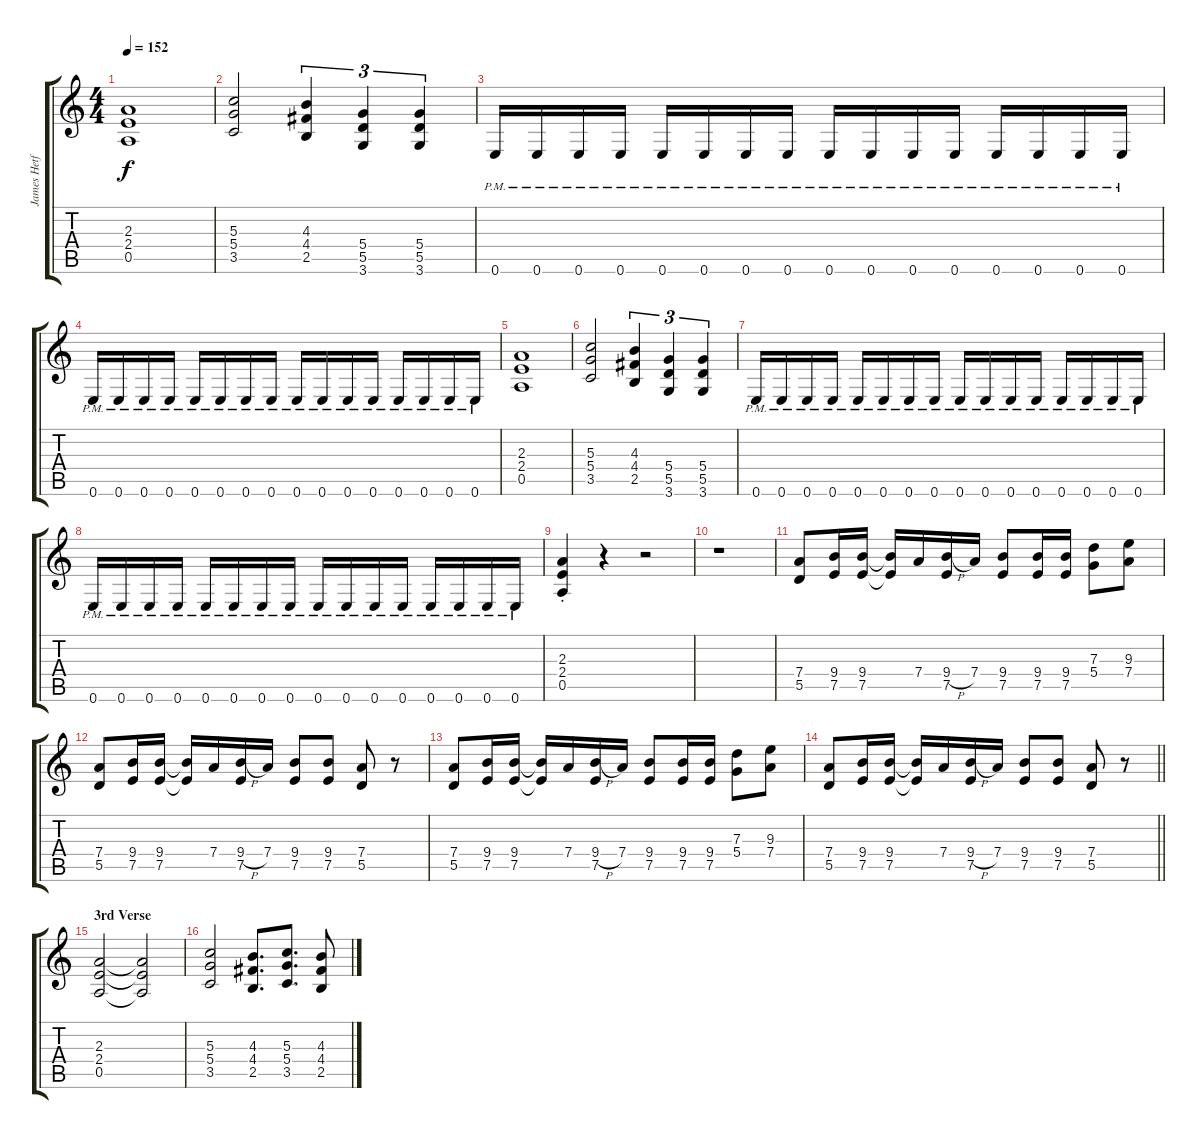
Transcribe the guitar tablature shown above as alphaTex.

\track ("James Hetfield - Rhythm Guitar" "James Hetf") {instrument distortionguitar}
\staff {score tabs}
\tuning (E4 B3 G3 D3 A2 E2) {hide}
\ts (4 4)
\tempo 152
\clef g2
\ks c
(2.3 2.4 0.5).1{dy f} |
(5.3 5.4 3.5).2 (4.3 4.4 2.5).4{tu (3 2)} (5.4 5.5 3.6).4{tu (3 2)} (5.4 5.5 3.6).4{tu (3 2)} |
0.6{pm}.16 0.6{pm}.16 0.6{pm}.16 0.6{pm}.16 0.6{pm}.16 0.6{pm}.16 0.6{pm}.16 0.6{pm}.16 0.6{pm}.16 0.6{pm}.16 0.6{pm}.16 0.6{pm}.16 0.6{pm}.16 0.6{pm}.16 0.6{pm}.16 0.6{pm}.16 |
0.6{pm}.16 0.6{pm}.16 0.6{pm}.16 0.6{pm}.16 0.6{pm}.16 0.6{pm}.16 0.6{pm}.16 0.6{pm}.16 0.6{pm}.16 0.6{pm}.16 0.6{pm}.16 0.6{pm}.16 0.6{pm}.16 0.6{pm}.16 0.6{pm}.16 0.6{pm}.16 |
(2.3 2.4 0.5).1 |
(5.3 5.4 3.5).2 (4.3 4.4 2.5).4{tu (3 2)} (5.4 5.5 3.6).4{tu (3 2)} (5.4 5.5 3.6).4{tu (3 2)} |
0.6{pm}.16 0.6{pm}.16 0.6{pm}.16 0.6{pm}.16 0.6{pm}.16 0.6{pm}.16 0.6{pm}.16 0.6{pm}.16 0.6{pm}.16 0.6{pm}.16 0.6{pm}.16 0.6{pm}.16 0.6{pm}.16 0.6{pm}.16 0.6{pm}.16 0.6{pm}.16 |
0.6{pm}.16 0.6{pm}.16 0.6{pm}.16 0.6{pm}.16 0.6{pm}.16 0.6{pm}.16 0.6{pm}.16 0.6{pm}.16 0.6{pm}.16 0.6{pm}.16 0.6{pm}.16 0.6{pm}.16 0.6{pm}.16 0.6{pm}.16 0.6{pm}.16 0.6{pm}.16 |
(2.3{st} 2.4{st} 0.5{st}).4 r.4 r.2 |
r.1 |
(7.4 5.5).8 (9.4 7.5).16 (9.4 7.5).16 (9.4{t} 7.5{t}).16 7.4.16 (9.4{h} 7.5).16 7.4.16 (9.4 7.5).8 (9.4 7.5).16 (9.4 7.5).16 (7.3 5.4).8 (9.3 7.4).8 |
(7.4 5.5).8 (9.4 7.5).16 (9.4 7.5).16 (9.4{t} 7.5{t}).16 7.4.16 (9.4{h} 7.5).16 7.4.16 (9.4 7.5).8 (9.4 7.5).8 (7.4 5.5).8 r.8 |
(7.4 5.5).8 (9.4 7.5).16 (9.4 7.5).16 (9.4{t} 7.5{t}).16 7.4.16 (9.4{h} 7.5).16 7.4.16 (9.4 7.5).8 (9.4 7.5).16 (9.4 7.5).16 (7.3 5.4).8 (9.3 7.4).8 |
\barLineRight lightlight
(7.4 5.5).8 (9.4 7.5).16 (9.4 7.5).16 (9.4{t} 7.5{t}).16 7.4.16 (9.4{h} 7.5).16 7.4.16 (9.4 7.5).8 (9.4 7.5).8 (7.4 5.5).8 r.8 |
\section ("" "3rd Verse")
(2.3 2.4 0.5).2 (2.3{t} 2.4{t} 0.5{t}).2 |
(5.3 5.4 3.5).2 (4.3 4.4 2.5).8{d} (5.3 5.4 3.5).8{d} (4.3 4.4 2.5).8
